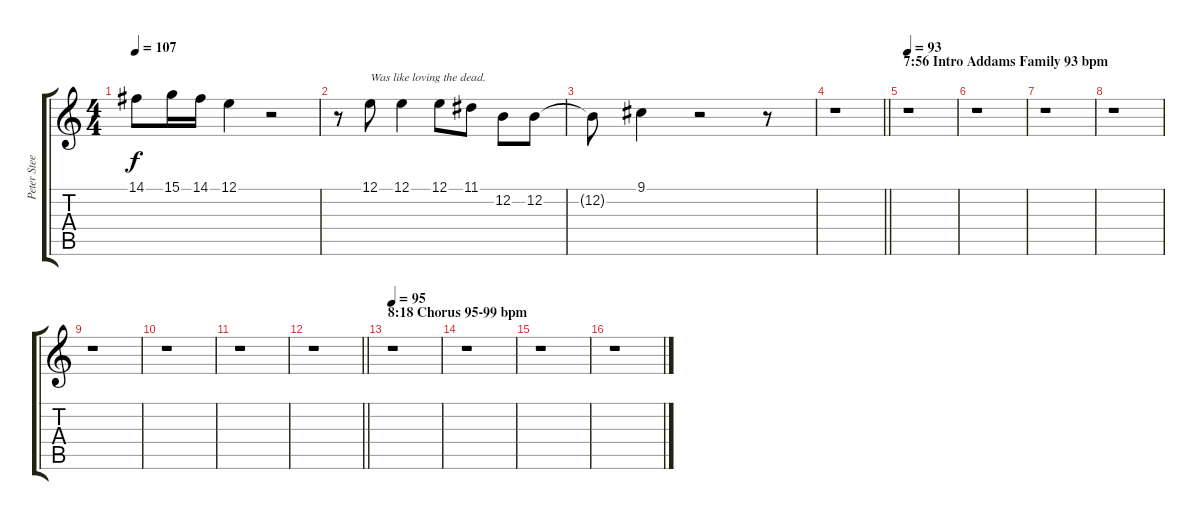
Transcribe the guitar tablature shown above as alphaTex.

\track ("Peter Steele R.I.P. (Vocals) + Tempi" "Peter Stee") {instrument synthvoice}
\staff {score tabs}
\tuning (E4 B3 G3 D3 A2 E2) {hide}
\ts (4 4)
\tempo 107
\clef g2
\ks c
14.1{t}.8{dy f} 15.1.16 14.1.16 12.1.4 r.2 |
r.8 12.1.8{txt "Was like loving the dead."} 12.1.4 12.1.8 11.1.8 12.2.8 12.2.8 |
12.2{t}.8 9.1.4 r.2 r.8 |
\barLineRight lightlight
r.1 |
\section ("" "7:56 Intro Addams Family 93 bpm")
\tempo 93
r.1 |
r.1 |
r.1 |
r.1 |
r.1 |
r.1 |
r.1 |
\barLineRight lightlight
r.1 |
\section ("" "8:18 Chorus 95-99 bpm")
\tempo 95
r.1 |
r.1 |
r.1 |
r.1
